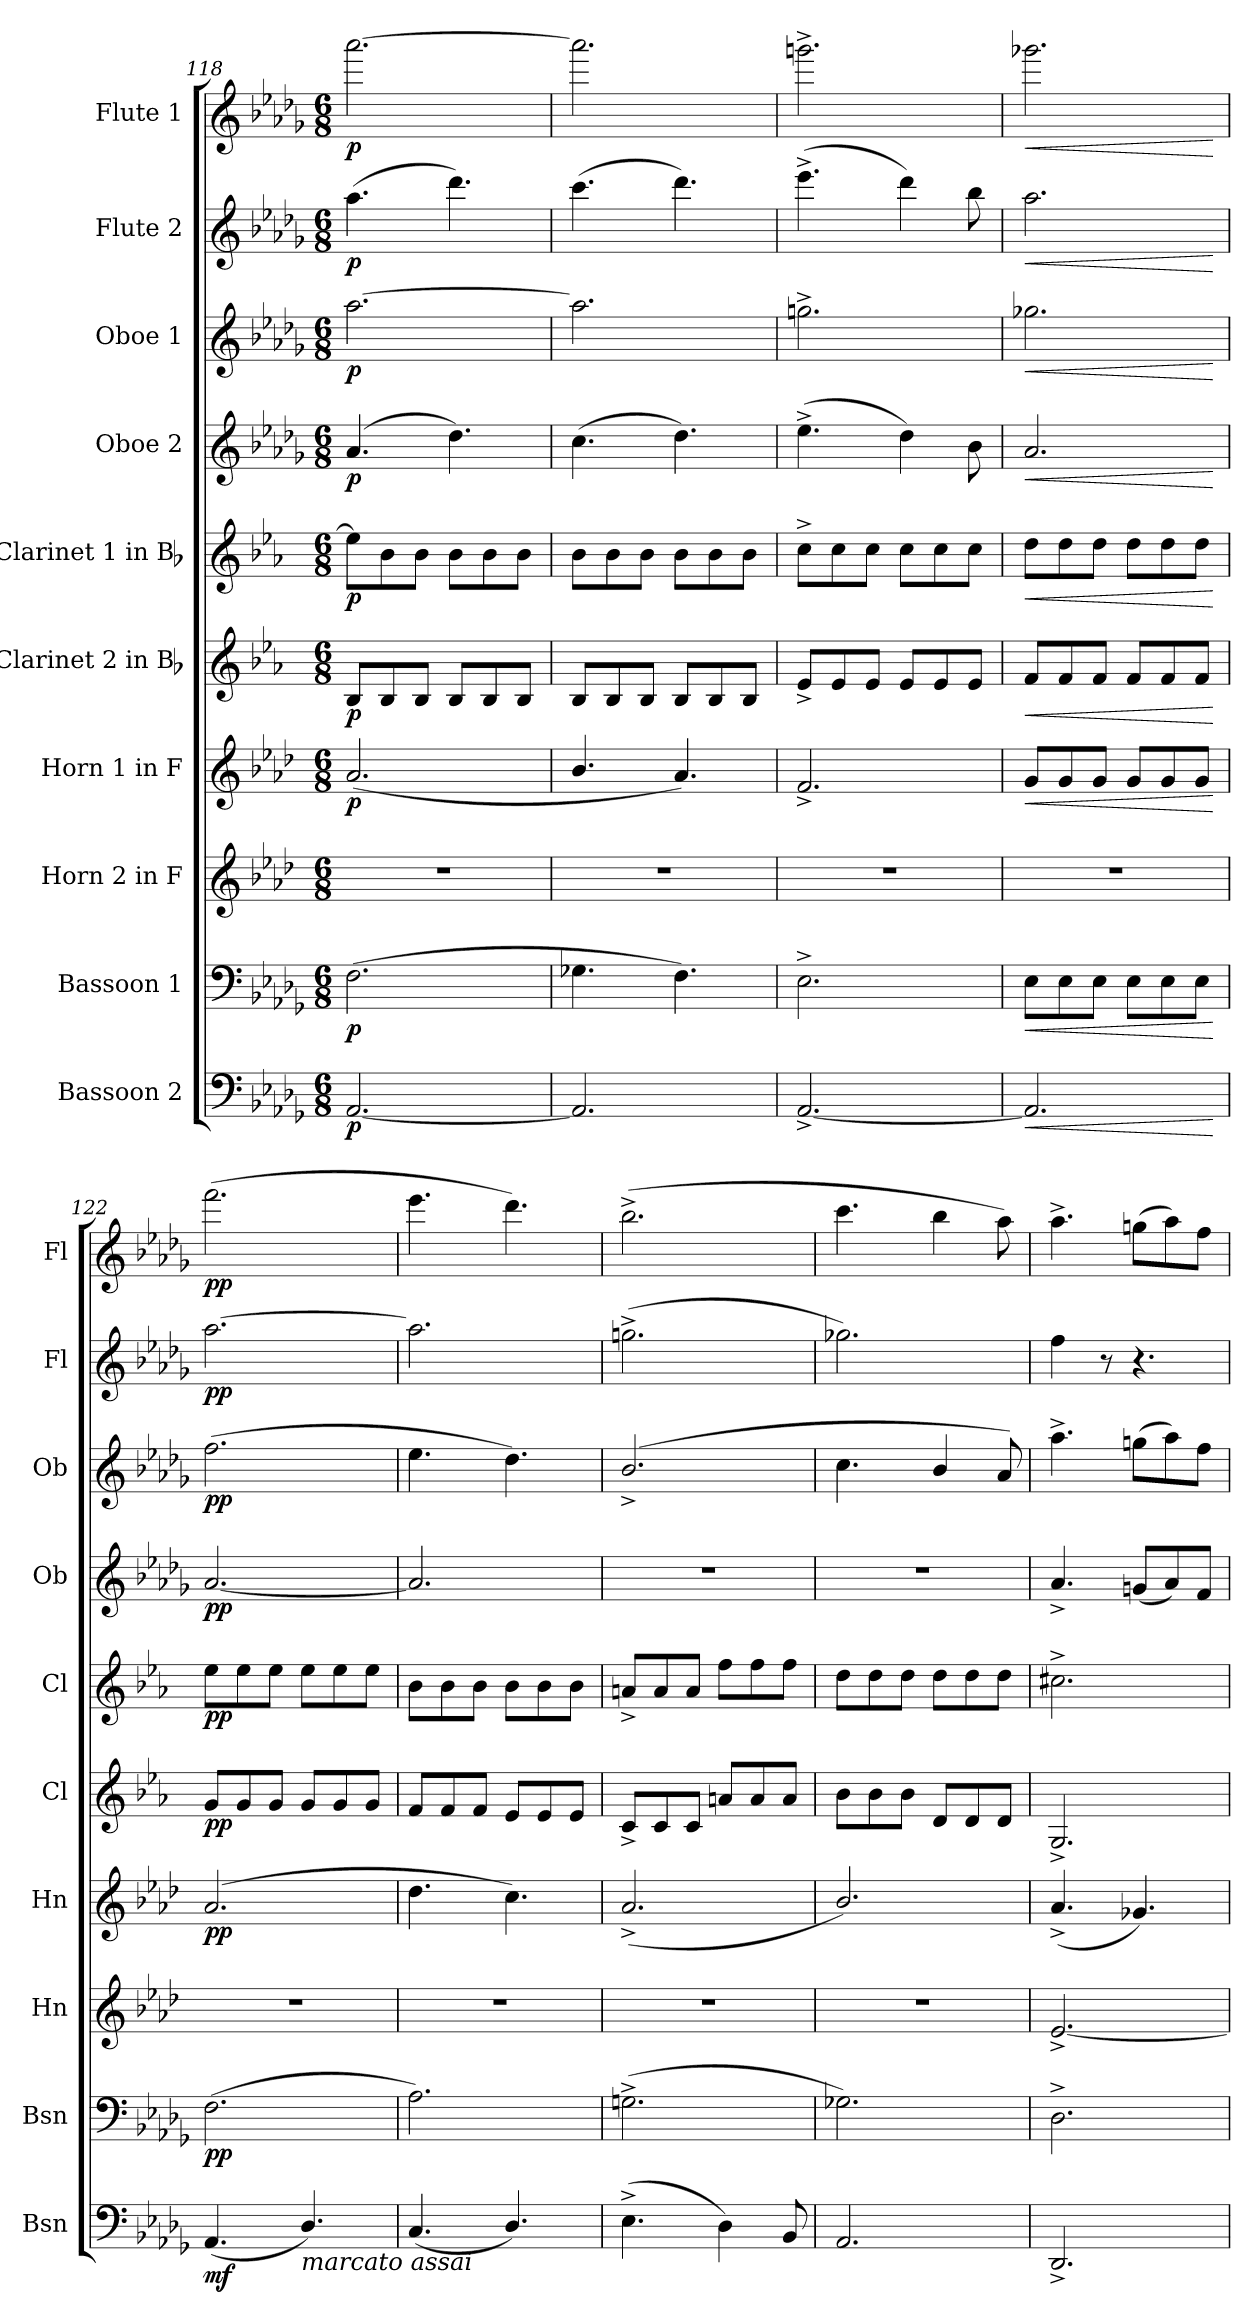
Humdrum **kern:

**kern	**dynam	**kern	**dynam	**kern	**kern	**dynam	**kern	**dynam	**kern	**dynam	**kern	**dynam	**kern	**dynam	**kern	**dynam	**kern	**dynam
*part10	*part10	*part9	*part9	*part8	*part7	*part7	*part6	*part6	*part5	*part5	*part4	*part4	*part3	*part3	*part2	*part2	*part1	*part1
*staff10	*staff10	*staff9	*staff9	*staff8	*staff7	*staff7	*staff6	*staff6	*staff5	*staff5	*staff4	*staff4	*staff3	*staff3	*staff2	*staff2	*staff1	*staff1
*I"Bassoon 2	*	*I"Bassoon 1	*	*I"Horn 2 in F	*I"Horn 1 in F	*	*I"Clarinet 2 in Bb	*	*I"Clarinet 1 in Bb	*	*I"Oboe 2	*	*I"Oboe 1	*	*I"Flute 2	*	*I"Flute 1	*
*I'Bsn	*	*I'Bsn	*	*I'Hn	*I'Hn	*	*I'Cl	*	*I'Cl	*	*I'Ob	*	*I'Ob	*	*I'Fl	*	*I'Fl	*
*clefF4	*	*clefF4	*	*clefG2	*clefG2	*	*clefG2	*	*clefG2	*	*clefG2	*	*clefG2	*	*clefG2	*	*clefG2	*
*	*	*	*	*ITrd4c7	*ITrd4c7	*	*ITrd1c2	*	*ITrd1c2	*	*	*	*	*	*	*	*	*
*k[b-e-a-d-g-]	*	*k[b-e-a-d-g-]	*	*k[b-e-a-d-g-]	*k[b-e-a-d-g-]	*	*k[b-e-a-d-g-]	*	*k[b-e-a-d-g-]	*	*k[b-e-a-d-g-]	*	*k[b-e-a-d-g-]	*	*k[b-e-a-d-g-]	*	*k[b-e-a-d-g-]	*
*M6/8	*	*M6/8	*	*M6/8	*M6/8	*	*M6/8	*	*M6/8	*	*M6/8	*	*M6/8	*	*M6/8	*	*M6/8	*
=118	=118	=118	=118	=118	=118	=118	=118	=118	=118	=118	=118	=118	=118	=118	=118	=118	=118	=118
!	!LO:DY:b	!	!LO:DY:b	!	!	!LO:DY:b	!	!LO:DY:b	!	!LO:DY:b	!	!LO:DY:b	!	!LO:DY:b	!	!LO:DY:b	!	!LO:DY:b
[2.AA-/	p	(2.F\	p	2.r	(<2.d-/	p	8A-/L	p	8dd-\L]	p	(4.a-/	p	[2.aa-\	p	(4.aa-\	p	[2.aaa-\	p
.	.	.	.	.	.	.	8A-/	.	8a-\	.	.	.	.	.	.	.	.	.
.	.	.	.	.	.	.	8A-/J	.	8a-\J	.	.	.	.	.	.	.	.	.
.	.	.	.	.	.	.	8A-/L	.	8a-\L	.	4.dd-\)	.	.	.	4.ddd-\)	.	.	.
.	.	.	.	.	.	.	8A-/	.	8a-\	.	.	.	.	.	.	.	.	.
.	.	.	.	.	.	.	8A-/J	.	8a-\J	.	.	.	.	.	.	.	.	.
!!LO:LB:g=z
=119	=119	=119	=119	=119	=119	=119	=119	=119	=119	=119	=119	=119	=119	=119	=119	=119	=119	=119
2.AA-/]	.	4.G-X\	.	2.r	4.e-/	.	8A-/L	.	8a-\L	.	(4.cc\	.	2.aa-\]	.	(4.ccc\	.	2.aaa-\]	.
.	.	.	.	.	.	.	8A-/	.	8a-\	.	.	.	.	.	.	.	.	.
.	.	.	.	.	.	.	8A-/J	.	8a-\J	.	.	.	.	.	.	.	.	.
.	.	4.F\)	.	.	4.d-i/)	.	8A-/L	.	8a-\L	.	4.dd-\)	.	.	.	4.ddd-\)	.	.	.
.	.	.	.	.	.	.	8A-/	.	8a-\	.	.	.	.	.	.	.	.	.
.	.	.	.	.	.	.	8A-/J	.	8a-\J	.	.	.	.	.	.	.	.	.
=120	=120	=120	=120	=120	=120	=120	=120	=120	=120	=120	=120	=120	=120	=120	=120	=120	=120	=120
[2.AA-^/	.	2.E-^\	.	2.r	2.B-^/	.	8d-^/L	.	8b-^\L	.	(4.ee-^\	.	2.ggn^\	.	(4.eee-^\	.	2.gggn^\	.
.	.	.	.	.	.	.	8d-/	.	8b-\	.	.	.	.	.	.	.	.	.
.	.	.	.	.	.	.	8d-/J	.	8b-\J	.	.	.	.	.	.	.	.	.
.	.	.	.	.	.	.	8d-/L	.	8b-\L	.	4dd-\)	.	.	.	4ddd-\)	.	.	.
.	.	.	.	.	.	.	8d-/	.	8b-\	.	.	.	.	.	.	.	.	.
.	.	.	.	.	.	.	8d-/J	.	8b-\J	.	8b-\	.	.	.	8bb-\	.	.	.
=121	=121	=121	=121	=121	=121	=121	=121	=121	=121	=121	=121	=121	=121	=121	=121	=121	=121	=121
!	!LO:HP:b	!	!LO:HP:b	!	!	!LO:HP:b	!	!LO:HP:b	!	!LO:HP:b	!	!LO:HP:b	!	!LO:HP:b	!	!LO:HP:b	!	!LO:HP:b
2.AA-/]	<	8E-\L	<	2.r	8c/L	<	8e-/L	<	8cc\L	<	2.a-/	<	2.gg-X\	<	2.aa-\	<	2.ggg-X\	<
.	.	8E-\	.	.	8c/	.	8e-/	.	8cc\	.	.	.	.	.	.	.	.	.
.	.	8E-\J	.	.	8c/J	.	8e-/J	.	8cc\J	.	.	.	.	.	.	.	.	.
.	.	8E-\L	.	.	8c/L	.	8e-/L	.	8cc\L	.	.	.	.	.	.	.	.	.
.	.	8E-\	.	.	8c/	.	8e-/	.	8cc\	.	.	.	.	.	.	.	.	.
.	.	8E-\J	.	.	8c/J	.	8e-/J	.	8cc\J	.	.	.	.	.	.	.	.	.
.	[	.	[	.	.	[	.	[	.	[	.	[	.	[	.	[	.	[
=122	=122	=122	=122	=122	=122	=122	=122	=122	=122	=122	=122	=122	=122	=122	=122	=122	=122	=122
!	!LO:DY:b	!	!LO:DY:b	!	!	!LO:DY:b	!	!LO:DY:b	!	!LO:DY:b	!	!LO:DY:b	!	!LO:DY:b	!	!LO:DY:b	!	!LO:DY:b
(<4.AA-/	mf	(2.F\	pp	2.r	(<2.d-/	pp	8f/L	pp	8dd-\L	pp	[2.a-/	pp	(2.ff\	pp	[2.aa-\	pp	(2.fff\	pp
.	.	.	.	.	.	.	8f/	.	8dd-\	.	.	.	.	.	.	.	.	.
.	.	.	.	.	.	.	8f/J	.	8dd-\J	.	.	.	.	.	.	.	.	.
!LO:TX:b:i:t=marcato assai	!	!	!	!	!	!	!	!	!	!	!	!	!	!	!	!	!	!
4.D-/)	.	.	.	.	.	.	8f/L	.	8dd-\L	.	.	.	.	.	.	.	.	.
.	.	.	.	.	.	.	8f/	.	8dd-\	.	.	.	.	.	.	.	.	.
.	.	.	.	.	.	.	8f/J	.	8dd-\J	.	.	.	.	.	.	.	.	.
=123	=123	=123	=123	=123	=123	=123	=123	=123	=123	=123	=123	=123	=123	=123	=123	=123	=123	=123
(4.C/	.	2.A-\)	.	2.r	4.g-\	.	8e-/L	.	8a-\L	.	2.a-/]	.	4.ee-\	.	2.aa-\]	.	4.eee-\	.
.	.	.	.	.	.	.	8e-/	.	8a-\	.	.	.	.	.	.	.	.	.
.	.	.	.	.	.	.	8e-/J	.	8a-\J	.	.	.	.	.	.	.	.	.
4.D-/)	.	.	.	.	4.f\)	.	8d-/L	.	8a-\L	.	.	.	4.dd-\)	.	.	.	4.ddd-\)	.
.	.	.	.	.	.	.	8d-/	.	8a-\	.	.	.	.	.	.	.	.	.
.	.	.	.	.	.	.	8d-/J	.	8a-\J	.	.	.	.	.	.	.	.	.
=124	=124	=124	=124	=124	=124	=124	=124	=124	=124	=124	=124	=124	=124	=124	=124	=124	=124	=124
(4.E-^\	.	(2.Gn^\	.	2.r	(2.d-^/	.	8B-^/L	.	8gn^/L	.	2.r	.	(<2.b-^/	.	(2.ggn^\	.	(2.bb-^\	.
.	.	.	.	.	.	.	8B-/	.	8g/	.	.	.	.	.	.	.	.	.
.	.	.	.	.	.	.	8B-/J	.	8g/J	.	.	.	.	.	.	.	.	.
4D-\)	.	.	.	.	.	.	8gn/L	.	8ee-\L	.	.	.	.	.	.	.	.	.
.	.	.	.	.	.	.	8g/	.	8ee-\	.	.	.	.	.	.	.	.	.
8BB-/	.	.	.	.	.	.	8g/J	.	8ee-\J	.	.	.	.	.	.	.	.	.
=125	=125	=125	=125	=125	=125	=125	=125	=125	=125	=125	=125	=125	=125	=125	=125	=125	=125	=125
2.AA-/	.	2.G-X\)	.	2.r	2.e-/)	.	8a-\L	.	8cc\L	.	2.r	.	4.cc\	.	2.gg-X\)	.	4.ccc\	.
.	.	.	.	.	.	.	8a-\	.	8cc\	.	.	.	.	.	.	.	.	.
.	.	.	.	.	.	.	8a-\J	.	8cc\J	.	.	.	.	.	.	.	.	.
.	.	.	.	.	.	.	8c/L	.	8cc\L	.	.	.	4b-/	.	.	.	4bb-\	.
.	.	.	.	.	.	.	8c/	.	8cc\	.	.	.	.	.	.	.	.	.
.	.	.	.	.	.	.	8c/J	.	8cc\J	.	.	.	8a-/)	.	.	.	8aa-\)	.
=126	=126	=126	=126	=126	=126	=126	=126	=126	=126	=126	=126	=126	=126	=126	=126	=126	=126	=126
2.DD-^/	.	2.D-^\	.	[2.A-^/	(4.d-^/	.	2.F^/	.	2.bn^\	.	4.a-^/	.	4.aa-^\	.	4ff\	.	4.aa-^\	.
.	.	.	.	.	.	.	.	.	.	.	.	.	.	.	8r	.	.	.
.	.	.	.	.	4.c-X/)	.	.	.	.	.	(8gn/L	.	(8ggn\L	.	4.r	.	(8ggn\L	.
.	.	.	.	.	.	.	.	.	.	.	8a-/)	.	8aa-\)	.	.	.	8aa-\)	.
.	.	.	.	.	.	.	.	.	.	.	8f/J	.	8ff\J	.	.	.	8ff\J	.
=	=	=	=	=	=	=	=	=	=	=	=	=	=	=	=	=	=	=
*-	*-	*-	*-	*-	*-	*-	*-	*-	*-	*-	*-	*-	*-	*-	*-	*-	*-	*-
